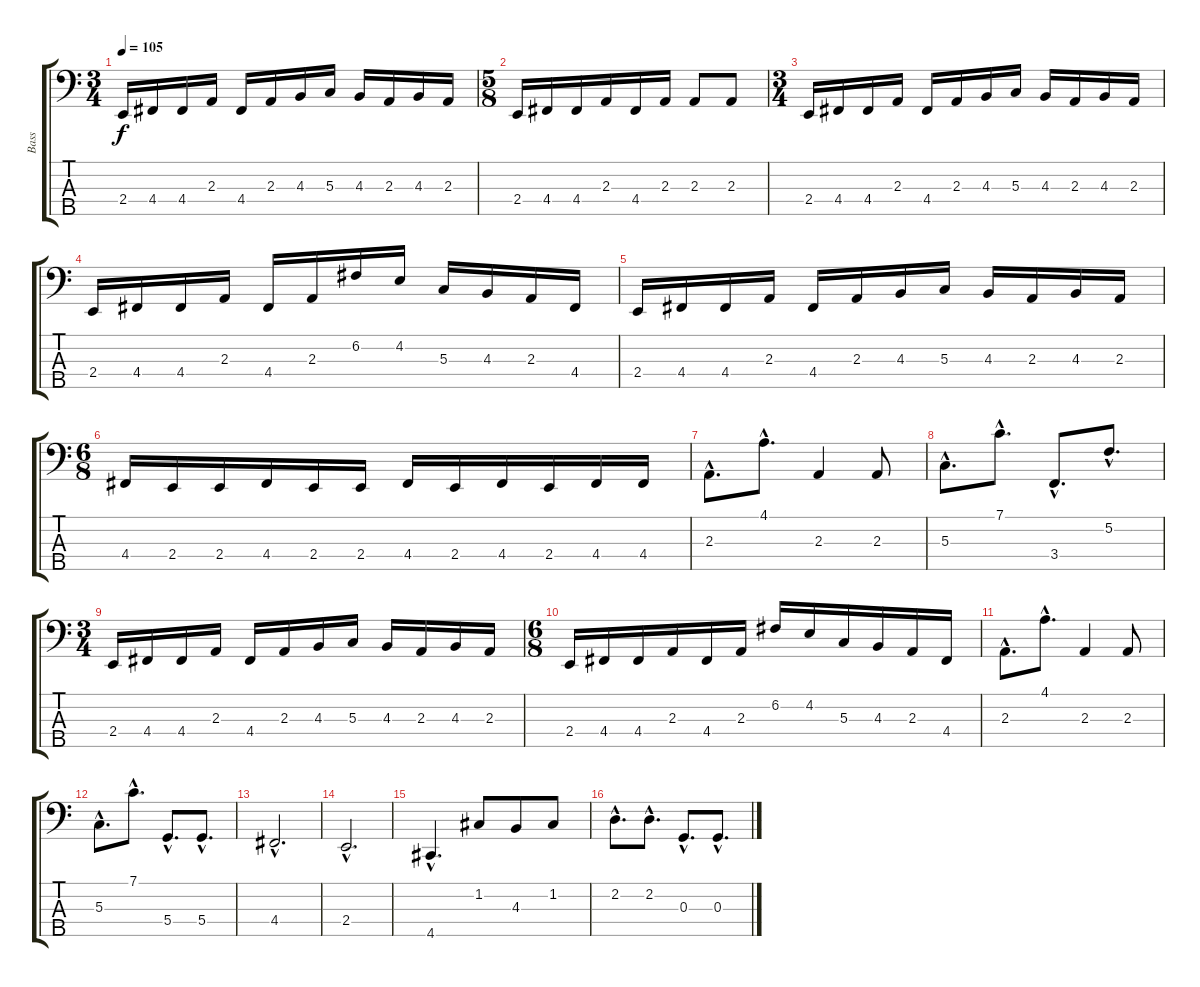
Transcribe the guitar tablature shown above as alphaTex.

\track ("Bass" "Bass") {instrument electricbassfinger}
\staff {score tabs}
\tuning (F2 C2 G1 D1 A0) {hide}
\ts (3 4)
\tempo 105
\clef f4
\ks c
2.4.16{dy f} 4.4.16 4.4.16 2.3.16 4.4.16 2.3.16 4.3.16 5.3.16 4.3.16 2.3.16 4.3.16 2.3.16 |
\ts (5 8)
2.4.16 4.4.16 4.4.16 2.3.16 4.4.16 2.3.16 2.3.8 2.3.8 |
\ts (3 4)
2.4.16 4.4.16 4.4.16 2.3.16 4.4.16 2.3.16 4.3.16 5.3.16 4.3.16 2.3.16 4.3.16 2.3.16 |
2.4.16 4.4.16 4.4.16 2.3.16 4.4.16 2.3.16 6.2.16 4.2.16 5.3.16 4.3.16 2.3.16 4.4.16 |
2.4.16 4.4.16 4.4.16 2.3.16 4.4.16 2.3.16 4.3.16 5.3.16 4.3.16 2.3.16 4.3.16 2.3.16 |
\ts (6 8)
4.4.16 2.4.16 2.4.16 4.4.16 2.4.16 2.4.16 4.4.16 2.4.16 4.4.16 2.4.16 4.4.16 4.4.16 |
2.3{hac}.8{d} 4.1{hac}.8{d} 2.3.4 2.3.8 |
5.3{hac}.8{d} 7.1{hac}.8{d} 3.4{hac}.8{d} 5.2{hac}.8{d} |
\ts (3 4)
2.4.16 4.4.16 4.4.16 2.3.16 4.4.16 2.3.16 4.3.16 5.3.16 4.3.16 2.3.16 4.3.16 2.3.16 |
\ts (6 8)
2.4.16 4.4.16 4.4.16 2.3.16 4.4.16 2.3.16 6.2.16 4.2.16 5.3.16 4.3.16 2.3.16 4.4.16 |
2.3{hac}.8{d} 4.1{hac}.8{d} 2.3.4 2.3.8 |
5.3{hac}.8{d} 7.1{hac}.8{d} 5.4{hac}.8{d} 5.4{hac}.8{d} |
4.4{hac}.2{d} |
2.4{hac}.2{d} |
4.5{hac}.4{d} 1.2.8 4.3.8 1.2.8 |
2.2{hac}.8{d} 2.2{hac}.8{d} 0.3{hac}.8{d} 0.3{hac}.8{d}
